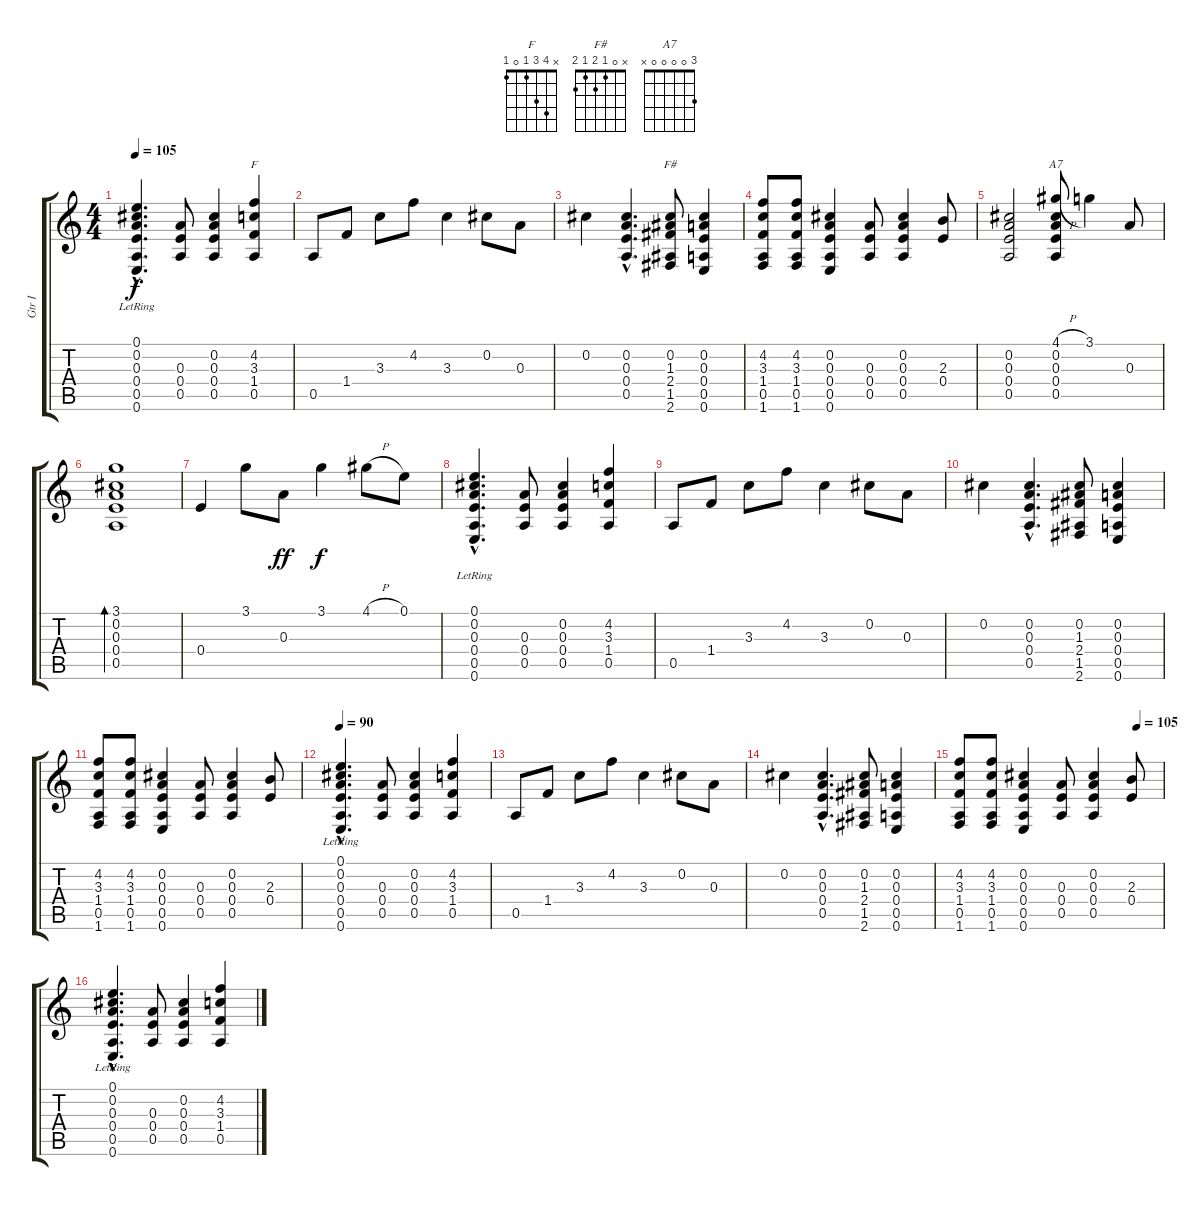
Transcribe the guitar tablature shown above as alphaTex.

\track ("Gtr I" "Gtr I") {instrument acousticguitarsteel}
\staff {score tabs}
\tuning (E4 Db4 A3 E3 A2 E2) {hide}
\chord ("F" x 4 3 1 0 1)
\chord ("F#" x 0 1 2 1 2)
\chord ("A7" 3 0 0 0 0 x)
\ts (4 4)
\tempo 105
\clef g2
\ks c
(0.1{hac} 0.2{hac} 0.3{hac} 0.4{hac} 0.5{hac} 0.6{hac lr}).4{d dy f} (0.3 0.4 0.5).8 (0.2 0.3 0.4 0.5).4 (4.2 3.3 1.4 0.5).4{ch "F"} |
0.5.8 1.4.8 3.3.8 4.2.8 3.3.4 0.2.8 0.3.8 |
0.2.4 (0.2{hac} 0.3{hac} 0.4{hac} 0.5{hac}).4{d} (0.2 1.3 2.4 1.5 2.6).8{ch "F#"} (0.2 0.3 0.4 0.5 0.6).4 |
(4.2 3.3 1.4 0.5 1.6).8 (4.2 3.3 1.4 0.5 1.6).8 (0.2 0.3 0.4 0.5 0.6).4 (0.3 0.4 0.5).8 (0.2 0.3 0.4 0.5).4 (2.3 0.4).8 |
(0.2 0.3 0.4 0.5).2 (4.1{h} 0.2 0.3 0.4 0.5).8{ch "A7"} 3.1.4 0.3.8 |
(3.1 0.2 0.3 0.4 0.5).1{bd 120} |
0.4.4 3.1.8 0.3.8{dy ff} 3.1.4{dy f} 4.1{h}.8 0.1.8 |
(0.1{hac} 0.2{hac} 0.3{hac} 0.4{hac} 0.5{hac} 0.6{hac lr}).4{d} (0.3 0.4 0.5).8 (0.2 0.3 0.4 0.5).4 (4.2 3.3 1.4 0.5).4 |
0.5.8 1.4.8 3.3.8 4.2.8 3.3.4 0.2.8 0.3.8 |
0.2.4 (0.2{hac} 0.3{hac} 0.4{hac} 0.5{hac}).4{d} (0.2 1.3 2.4 1.5 2.6).8 (0.2 0.3 0.4 0.5 0.6).4 |
(4.2 3.3 1.4 0.5 1.6).8 (4.2 3.3 1.4 0.5 1.6).8 (0.2 0.3 0.4 0.5 0.6).4 (0.3 0.4 0.5).8 (0.2 0.3 0.4 0.5).4 (2.3 0.4).8 |
\tempo 90
(0.1{hac} 0.2{hac} 0.3{hac} 0.4{hac} 0.5{hac} 0.6{hac lr}).4{d} (0.3 0.4 0.5).8 (0.2 0.3 0.4 0.5).4 (4.2 3.3 1.4 0.5).4 |
0.5.8 1.4.8 3.3.8 4.2.8 3.3.4 0.2.8 0.3.8 |
0.2.4 (0.2{hac} 0.3{hac} 0.4{hac} 0.5{hac}).4{d} (0.2 1.3 2.4 1.5 2.6).8 (0.2 0.3 0.4 0.5 0.6).4 |
\tempo (105 0.875)
(4.2 3.3 1.4 0.5 1.6).8 (4.2 3.3 1.4 0.5 1.6).8 (0.2 0.3 0.4 0.5 0.6).4 (0.3 0.4 0.5).8 (0.2 0.3 0.4 0.5).4 (2.3 0.4).8 |
(0.1{hac} 0.2{hac} 0.3{hac} 0.4{hac} 0.5{hac} 0.6{hac lr}).4{d} (0.3 0.4 0.5).8 (0.2 0.3 0.4 0.5).4 (4.2 3.3 1.4 0.5).4
